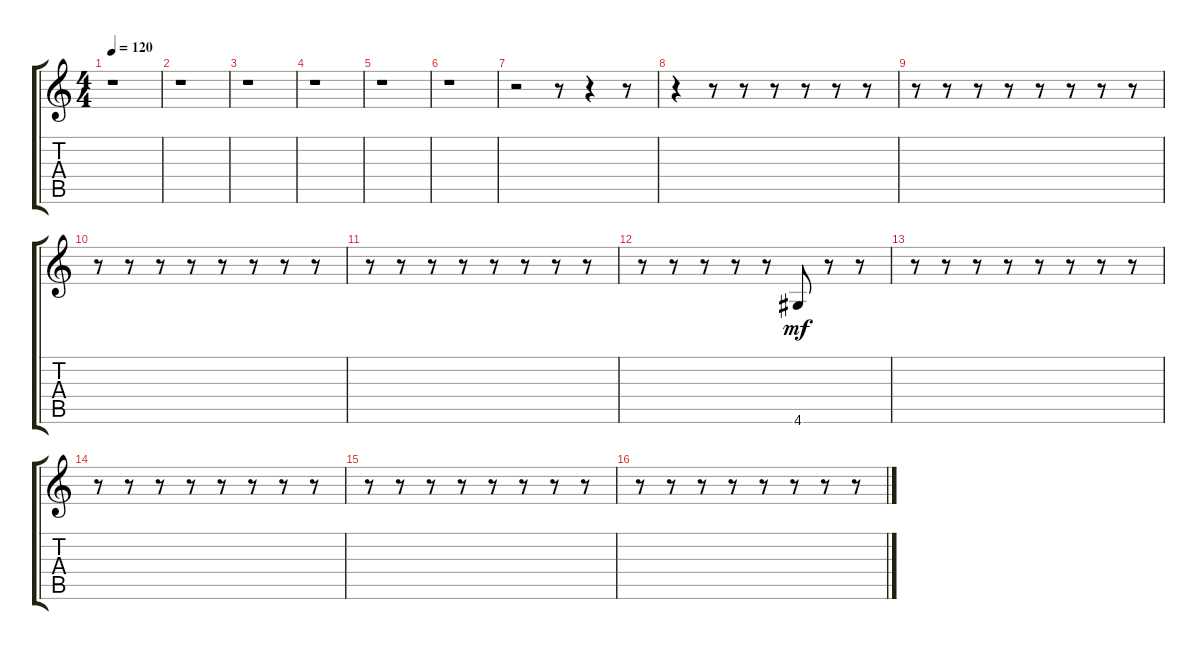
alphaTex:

\track "" {instrument electricbassfinger}
\staff {score tabs}
\tuning (E4 B3 G3 D3 A2 E2) {hide}
\ts (4 4)
\tempo 120
\clef g2
\ks c
r.1{dy mf} |
r.1 |
r.1 |
r.1 |
r.1 |
r.1 |
r.2 r.8 r.4 r.8 |
r.4 r.8 r.8 r.8 r.8 r.8 r.8 |
r.8 r.8 r.8 r.8 r.8 r.8 r.8 r.8 |
r.8 r.8 r.8 r.8 r.8 r.8 r.8 r.8 |
r.8 r.8 r.8 r.8 r.8 r.8 r.8 r.8 |
r.8 r.8 r.8 r.8 r.8 4.6.8 r.8 r.8 |
r.8 r.8 r.8 r.8 r.8 r.8 r.8 r.8 |
r.8 r.8 r.8 r.8 r.8 r.8 r.8 r.8 |
r.8 r.8 r.8 r.8 r.8 r.8 r.8 r.8 |
r.8 r.8 r.8 r.8 r.8 r.8 r.8 r.8
